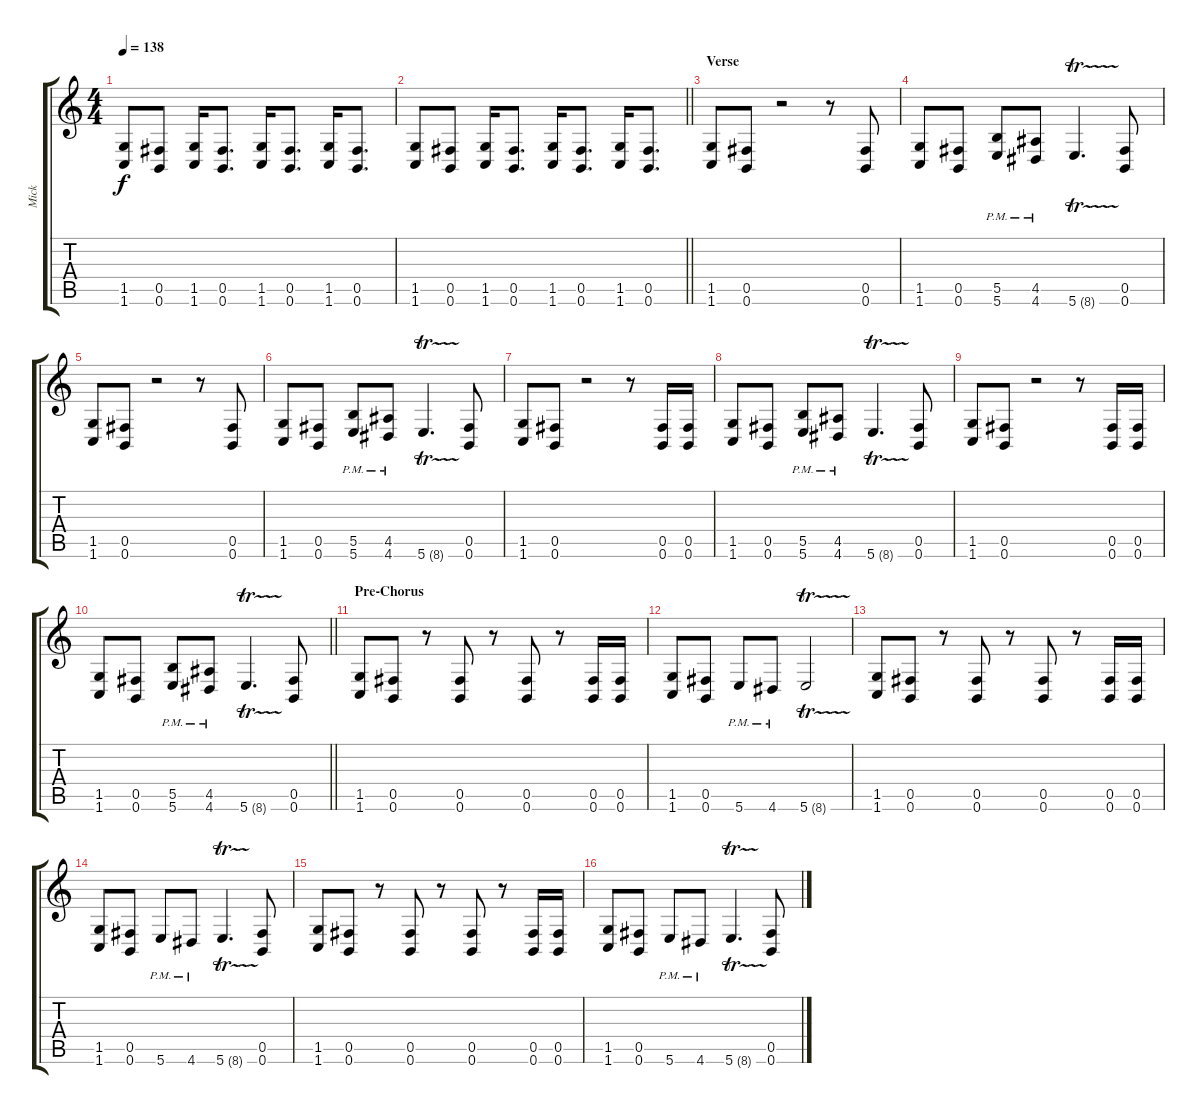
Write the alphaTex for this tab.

\track ("Mick" "Mick") {instrument distortionguitar}
\staff {score tabs}
\tuning (Db4 Ab3 E3 B2 Gb2 B1) {hide}
\ts (4 4)
\tempo 138
\clef g2
\ks c
(1.5 1.6).8{dy f} (0.5 0.6).8 (1.5 1.6).16 (0.5 0.6).8{d} (1.5 1.6).16 (0.5 0.6).8{d} (1.5 1.6).16 (0.5 0.6).8{d} |
\barLineRight lightlight
(1.5 1.6).8 (0.5 0.6).8 (1.5 1.6).16 (0.5 0.6).8{d} (1.5 1.6).16 (0.5 0.6).8{d} (1.5 1.6).16 (0.5 0.6).8{d} |
\section ("" "Verse")
(1.5 1.6).8 (0.5 0.6).8 r.2 r.8 (0.5 0.6).8 |
(1.5 1.6).8 (0.5 0.6).8 (5.5{pm} 5.6{pm}).8 (4.5{pm} 4.6{pm}).8 5.6{tr (8 32)}.4{d} (0.5 0.6).8 |
(1.5 1.6).8 (0.5 0.6).8 r.2 r.8 (0.5 0.6).8 |
(1.5 1.6).8 (0.5 0.6).8 (5.5{pm} 5.6{pm}).8 (4.5{pm} 4.6{pm}).8 5.6{tr (8 32)}.4{d} (0.5 0.6).8 |
(1.5 1.6).8 (0.5 0.6).8 r.2 r.8 (0.5 0.6).16 (0.5 0.6).16 |
(1.5 1.6).8 (0.5 0.6).8 (5.5{pm} 5.6{pm}).8 (4.5{pm} 4.6{pm}).8 5.6{tr (8 32)}.4{d} (0.5 0.6).8 |
(1.5 1.6).8 (0.5 0.6).8 r.2 r.8 (0.5 0.6).16 (0.5 0.6).16 |
\barLineRight lightlight
(1.5 1.6).8 (0.5 0.6).8 (5.5{pm} 5.6{pm}).8 (4.5{pm} 4.6{pm}).8 5.6{tr (8 32)}.4{d} (0.5 0.6).8 |
\section ("" "Pre-Chorus")
(1.5 1.6).8 (0.5 0.6).8 r.8 (0.5 0.6).8 r.8 (0.5 0.6).8 r.8 (0.5 0.6).16 (0.5 0.6).16 |
(1.5 1.6).8 (0.5 0.6).8 5.6{pm}.8 4.6{pm}.8 5.6{tr (8 32)}.2 |
(1.5 1.6).8 (0.5 0.6).8 r.8 (0.5 0.6).8 r.8 (0.5 0.6).8 r.8 (0.5 0.6).16 (0.5 0.6).16 |
(1.5 1.6).8 (0.5 0.6).8 5.6{pm}.8 4.6{pm}.8 5.6{tr (8 32)}.4{d} (0.5 0.6).8 |
(1.5 1.6).8 (0.5 0.6).8 r.8 (0.5 0.6).8 r.8 (0.5 0.6).8 r.8 (0.5 0.6).16 (0.5 0.6).16 |
(1.5 1.6).8 (0.5 0.6).8 5.6{pm}.8 4.6{pm}.8 5.6{tr (8 32)}.4{d} (0.5 0.6).8
